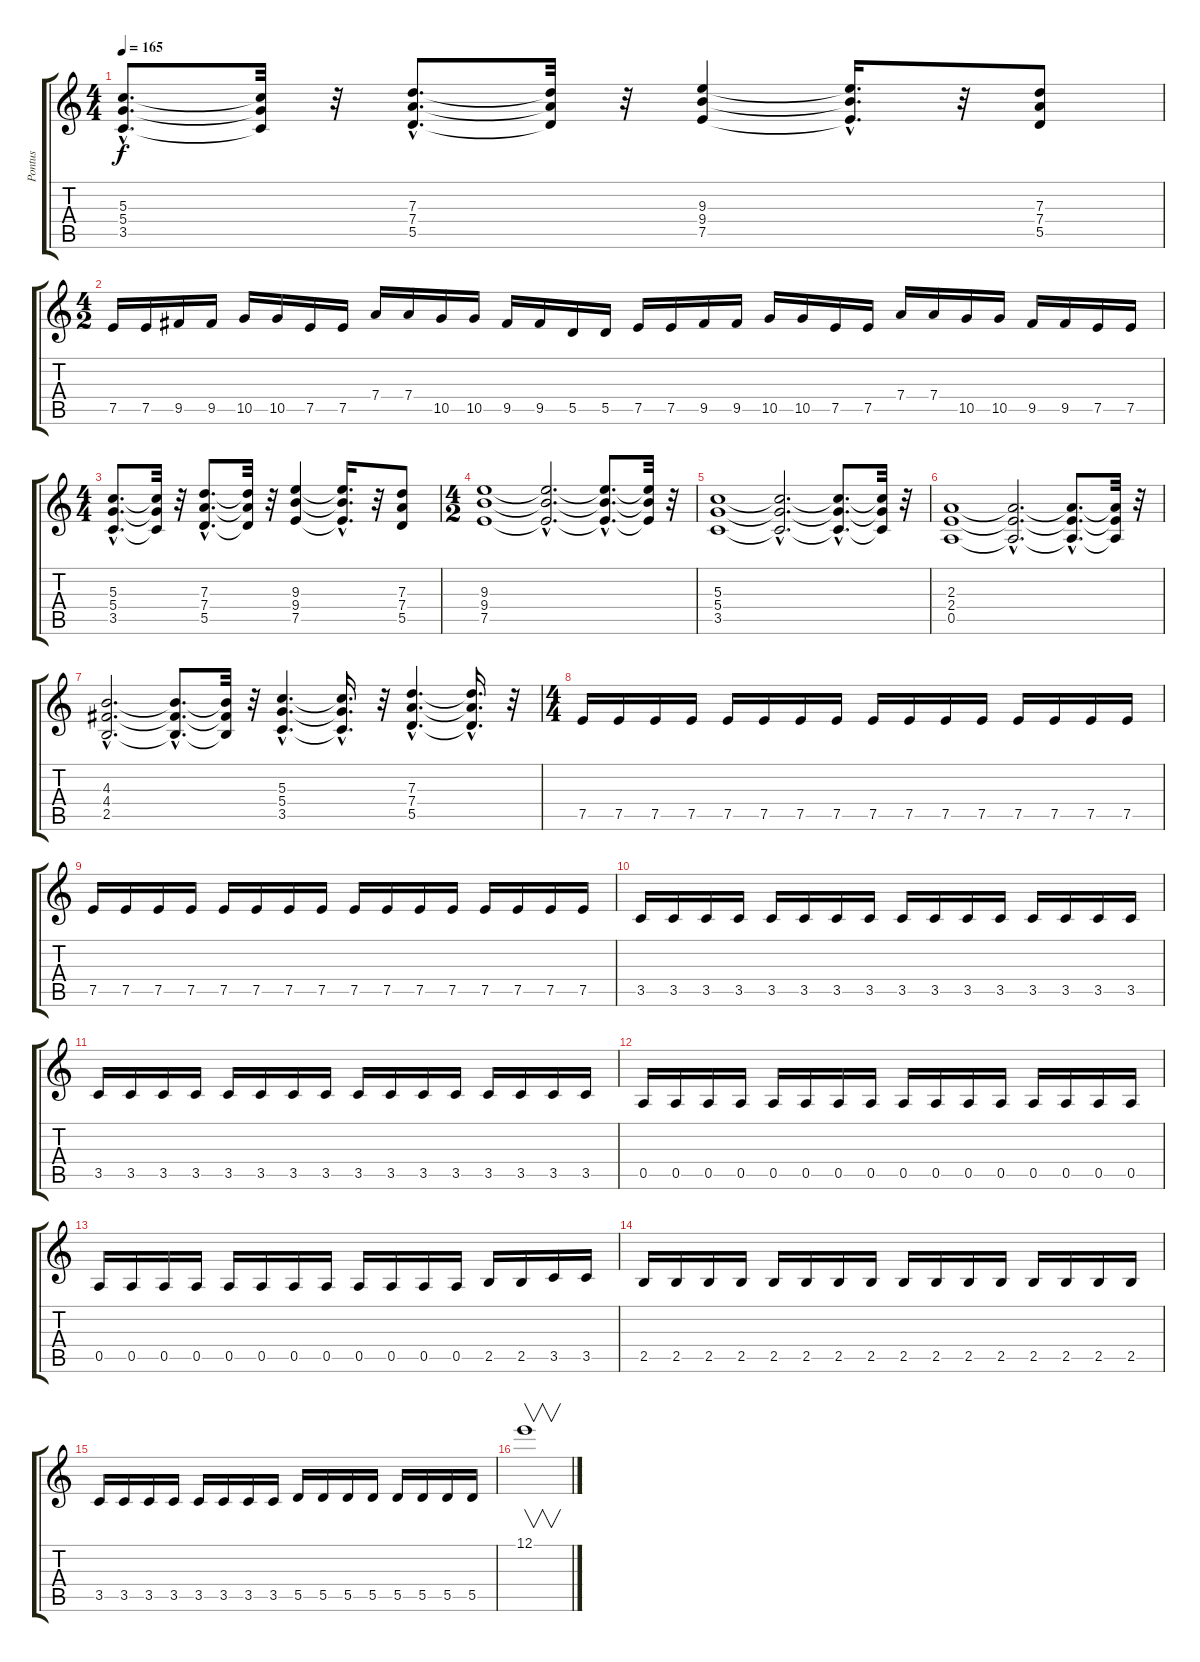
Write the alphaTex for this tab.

\track ("Pontus" "Pontus") {instrument distortionguitar}
\staff {score tabs}
\tuning (E4 B3 G3 D3 A2 E2) {hide}
\ts (4 4)
\tempo 165
\clef g2
\ks c
(5.3{hac} 5.4{hac} 3.5{hac}).8{d dy f} (5.3{t} 5.4{t} 3.5{t}).32 r.32 (7.3{hac} 7.4{hac} 5.5{hac}).8{d} (7.3{t} 7.4{t} 5.5{t}).32 r.32 (9.3 9.4 7.5).4 (9.3{hac t} 9.4{hac t} 7.5{hac t}).16{d} r.32 (7.3 7.4 5.5).8 |
\ts (4 2)
7.5.16 7.5.16 9.5.16 9.5.16 10.5.16 10.5.16 7.5.16 7.5.16 7.4.16 7.4.16 10.5.16 10.5.16 9.5.16 9.5.16 5.5.16 5.5.16 7.5.16 7.5.16 9.5.16 9.5.16 10.5.16 10.5.16 7.5.16 7.5.16 7.4.16 7.4.16 10.5.16 10.5.16 9.5.16 9.5.16 7.5.16 7.5.16 |
\ts (4 4)
(5.3{hac} 5.4{hac} 3.5{hac}).8{d} (5.3{t} 5.4{t} 3.5{t}).32 r.32 (7.3{hac} 7.4{hac} 5.5{hac}).8{d} (7.3{t} 7.4{t} 5.5{t}).32 r.32 (9.3 9.4 7.5).4 (9.3{hac t} 9.4{hac t} 7.5{hac t}).16{d} r.32 (7.3 7.4 5.5).8 |
\ts (4 2)
(9.3 9.4 7.5).1 (9.3{hac t} 9.4{hac t} 7.5{hac t}).2{d} (9.3{hac t} 9.4{hac t} 7.5{hac t}).8{d} (9.3{t} 9.4{t} 7.5{t}).32 r.32 |
(5.3 5.4 3.5).1 (5.3{hac t} 5.4{hac t} 3.5{hac t}).2{d} (5.3{hac t} 5.4{hac t} 3.5{hac t}).8{d} (5.3{t} 5.4{t} 3.5{t}).32 r.32 |
(2.3 2.4 0.5).1 (2.3{hac t} 2.4{hac t} 0.5{hac t}).2{d} (2.3{hac t} 2.4{hac t} 0.5{hac t}).8{d} (2.3{t} 2.4{t} 0.5{t}).32 r.32 |
(4.3{hac} 4.4{hac} 2.5{hac}).2{d} (4.3{hac t} 4.4{hac t} 2.5{hac t}).8{d} (4.3{t} 4.4{t} 2.5{t}).32 r.32 (5.3{hac} 5.4{hac} 3.5{hac}).4{d} (5.3{hac t} 5.4{hac t} 3.5{hac t}).16{d} r.32 (7.3{hac} 7.4{hac} 5.5{hac}).4{d} (7.3{hac t} 7.4{hac t} 5.5{hac t}).16{d} r.32 |
\ts (4 4)
7.5.16 7.5.16 7.5.16 7.5.16 7.5.16 7.5.16 7.5.16 7.5.16 7.5.16 7.5.16 7.5.16 7.5.16 7.5.16 7.5.16 7.5.16 7.5.16 |
7.5.16 7.5.16 7.5.16 7.5.16 7.5.16 7.5.16 7.5.16 7.5.16 7.5.16 7.5.16 7.5.16 7.5.16 7.5.16 7.5.16 7.5.16 7.5.16 |
3.5.16 3.5.16 3.5.16 3.5.16 3.5.16 3.5.16 3.5.16 3.5.16 3.5.16 3.5.16 3.5.16 3.5.16 3.5.16 3.5.16 3.5.16 3.5.16 |
3.5.16 3.5.16 3.5.16 3.5.16 3.5.16 3.5.16 3.5.16 3.5.16 3.5.16 3.5.16 3.5.16 3.5.16 3.5.16 3.5.16 3.5.16 3.5.16 |
0.5.16 0.5.16 0.5.16 0.5.16 0.5.16 0.5.16 0.5.16 0.5.16 0.5.16 0.5.16 0.5.16 0.5.16 0.5.16 0.5.16 0.5.16 0.5.16 |
0.5.16 0.5.16 0.5.16 0.5.16 0.5.16 0.5.16 0.5.16 0.5.16 0.5.16 0.5.16 0.5.16 0.5.16 2.5.16 2.5.16 3.5.16 3.5.16 |
2.5.16 2.5.16 2.5.16 2.5.16 2.5.16 2.5.16 2.5.16 2.5.16 2.5.16 2.5.16 2.5.16 2.5.16 2.5.16 2.5.16 2.5.16 2.5.16 |
3.5.16 3.5.16 3.5.16 3.5.16 3.5.16 3.5.16 3.5.16 3.5.16 5.5.16 5.5.16 5.5.16 5.5.16 5.5.16 5.5.16 5.5.16 5.5.16 |
12.1.1{v}
